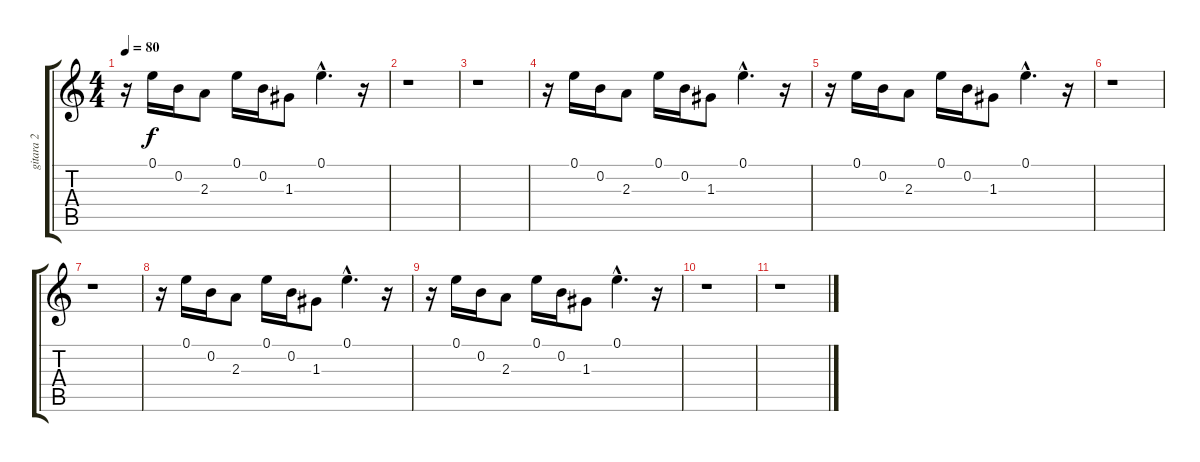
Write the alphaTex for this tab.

\track ("gitara 2" "gitara 2") {instrument electricguitarjazz}
\staff {score tabs}
\tuning (E4 B3 G3 D3 A2 E2) {hide}
\ts (4 4)
\tempo 80
\clef g2
\ks c
r.16{dy f} 0.1.16 0.2.16 2.3.8 0.1.16 0.2.16 1.3.8 0.1{hac}.4{d} r.16 |
r.1 |
r.1 |
r.16 0.1.16 0.2.16 2.3.8 0.1.16 0.2.16 1.3.8 0.1{hac}.4{d} r.16 |
r.16 0.1.16 0.2.16 2.3.8 0.1.16 0.2.16 1.3.8 0.1{hac}.4{d} r.16 |
r.1 |
r.1 |
r.16 0.1.16 0.2.16 2.3.8 0.1.16 0.2.16 1.3.8 0.1{hac}.4{d} r.16 |
r.16 0.1.16 0.2.16 2.3.8 0.1.16 0.2.16 1.3.8 0.1{hac}.4{d} r.16 |
r.1 |
r.1
